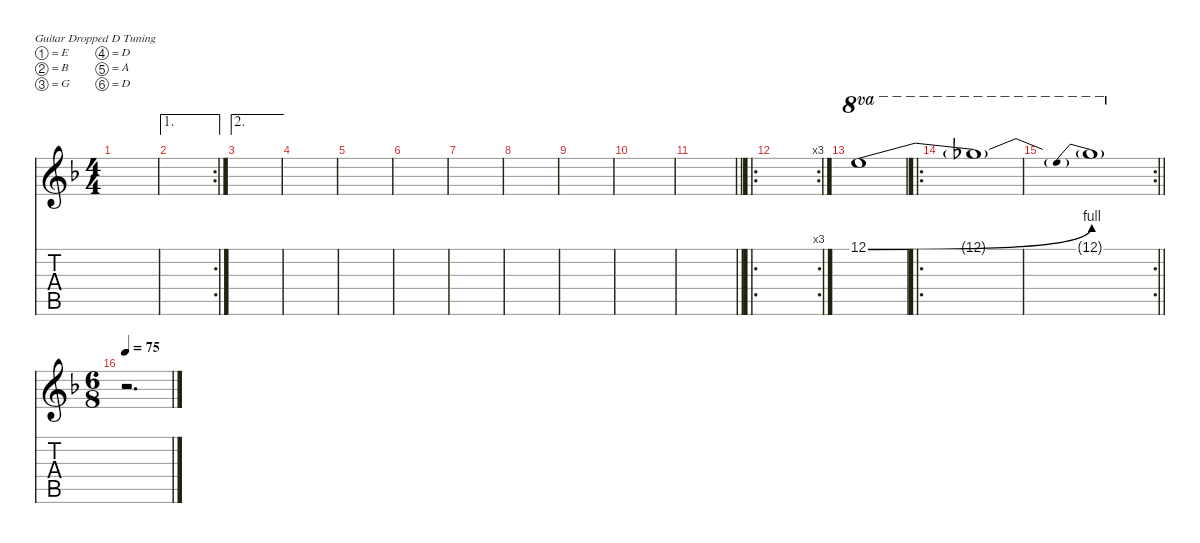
\defaultSystemsLayout 4
\hideDynamics
\bracketExtendMode nobrackets
\singleTrackTrackNamePolicy hidden
\multiTrackTrackNamePolicy hidden
\otherSystemsTrackNameOrientation horizontal
\track ("Guitar 3" "Guitar 3") {defaultSystemsLayout 32 instrument distortionguitar}
\staff {score tabs}
\tuning (E4 B3 G3 D3 A2 D2)
\ts (4 4)
\tempo (85 hide)
\clef g2
\ks dminor
|
\ae 1
\rc 2
\tempo (84 hide)
|
\ae 2
\tempo (85 hide)
|
\tempo (84 0.00625 hide)
|
\tempo (85 0.00625 hide)
|
\tempo (84 0.00625 hide)
|
\tempo (85 hide)
|
\tempo (84 0.00625 hide)
|
\tempo (85 0.00625 hide)
|
\tempo (84 hide)
|
\tempo (85 0.00625 hide)
\barLineRight lightlight
|
\ro
\rc 3
\tempo (84 hide)
|
\tempo (85 hide)
12.1{be (bend 0 0 60 4) acc forcenatural}.1{ot 8va beam Down} |
\ro
\tempo (84 hide)
12.1{t}.1{ot 8va beam Down} |
\rc 2
\tempo (85 hide)
\barLineRight lightlight
12.1{be (prebend 0 4 60 4) t}.1{ot 8va beam Down} |
\ts (6 8)
\beaming (8 2 2 2 2)
\tempo 75
r.2{d beam Down}
